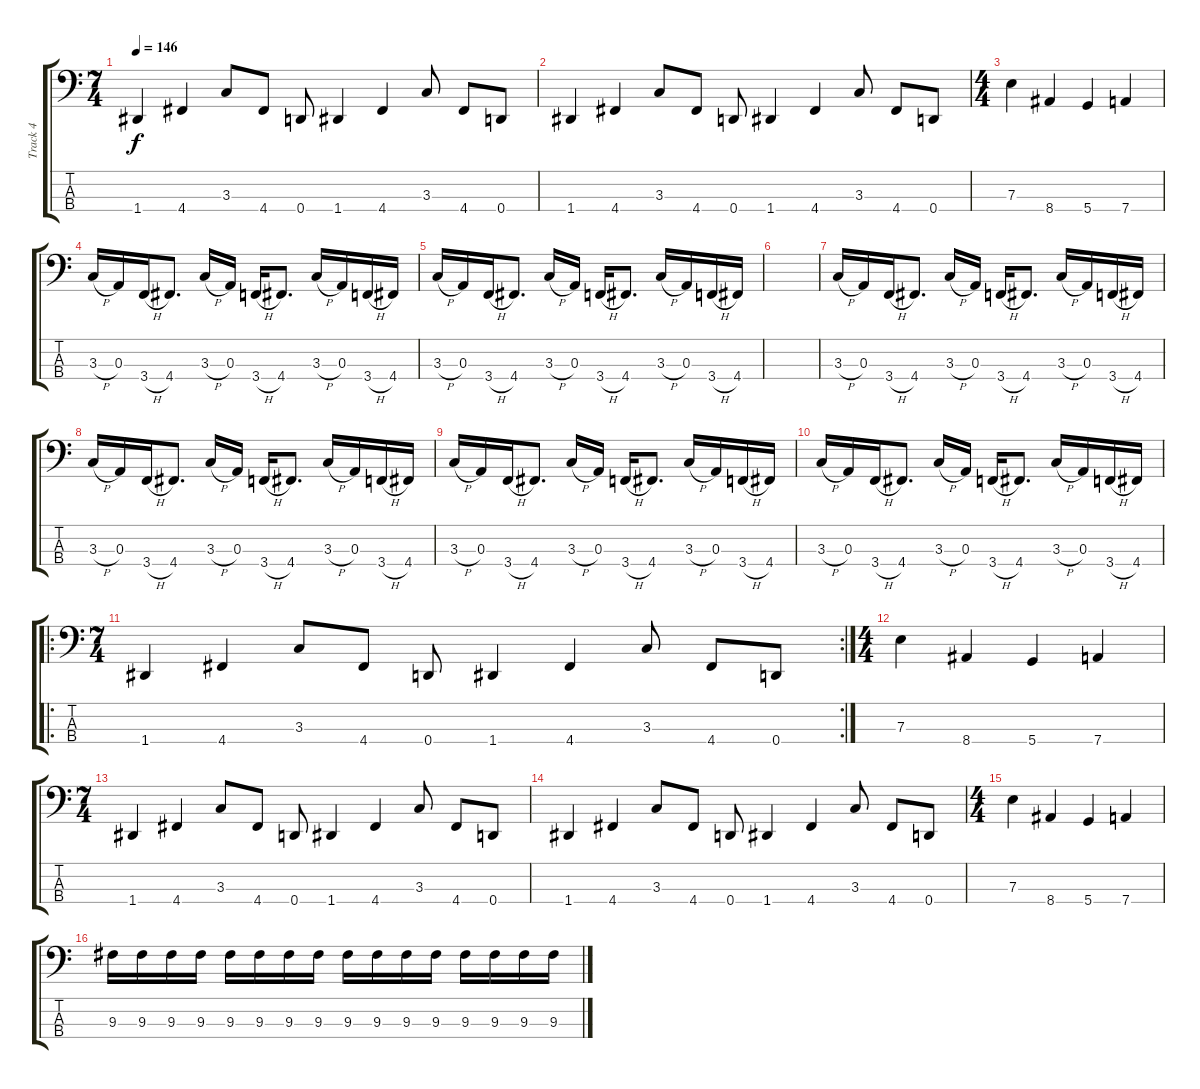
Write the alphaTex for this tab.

\track ("Track 4" "Track 4") {instrument electricbassfinger}
\staff {score tabs}
\tuning (G2 D2 A1 D1) {hide}
\ts (7 4)
\tempo 146
\clef f4
\ks c
1.4.4{dy f} 4.4.4 3.3.8 4.4.8 0.4.8 1.4.4 4.4.4 3.3.8 4.4.8 0.4.8 |
1.4.4 4.4.4 3.3.8 4.4.8 0.4.8 1.4.4 4.4.4 3.3.8 4.4.8 0.4.8 |
\ts (4 4)
7.3.4 8.4.4 5.4.4 7.4.4 |
3.3{h}.16 0.3.16 3.4{h}.16 4.4.8{d} 3.3{h}.16 0.3.16 3.4{h}.16 4.4.8{d} 3.3{h}.16 0.3.16 3.4{h}.16 4.4.16 |
3.3{h}.16 0.3.16 3.4{h}.16 4.4.8{d} 3.3{h}.16 0.3.16 3.4{h}.16 4.4.8{d} 3.3{h}.16 0.3.16 3.4{h}.16 4.4.16 |
|
3.3{h}.16 0.3.16 3.4{h}.16 4.4.8{d} 3.3{h}.16 0.3.16 3.4{h}.16 4.4.8{d} 3.3{h}.16 0.3.16 3.4{h}.16 4.4.16 |
3.3{h}.16 0.3.16 3.4{h}.16 4.4.8{d} 3.3{h}.16 0.3.16 3.4{h}.16 4.4.8{d} 3.3{h}.16 0.3.16 3.4{h}.16 4.4.16 |
3.3{h}.16 0.3.16 3.4{h}.16 4.4.8{d} 3.3{h}.16 0.3.16 3.4{h}.16 4.4.8{d} 3.3{h}.16 0.3.16 3.4{h}.16 4.4.16 |
3.3{h}.16 0.3.16 3.4{h}.16 4.4.8{d} 3.3{h}.16 0.3.16 3.4{h}.16 4.4.8{d} 3.3{h}.16 0.3.16 3.4{h}.16 4.4.16 |
\ro
\rc 2
\ts (7 4)
1.4.4 4.4.4 3.3.8 4.4.8 0.4.8 1.4.4 4.4.4 3.3.8 4.4.8 0.4.8 |
\ts (4 4)
7.3.4 8.4.4 5.4.4 7.4.4 |
\ts (7 4)
1.4.4 4.4.4 3.3.8 4.4.8 0.4.8 1.4.4 4.4.4 3.3.8 4.4.8 0.4.8 |
1.4.4 4.4.4 3.3.8 4.4.8 0.4.8 1.4.4 4.4.4 3.3.8 4.4.8 0.4.8 |
\ts (4 4)
7.3.4 8.4.4 5.4.4 7.4.4 |
9.3.16 9.3.16 9.3.16 9.3.16 9.3.16 9.3.16 9.3.16 9.3.16 9.3.16 9.3.16 9.3.16 9.3.16 9.3.16 9.3.16 9.3.16 9.3.16
